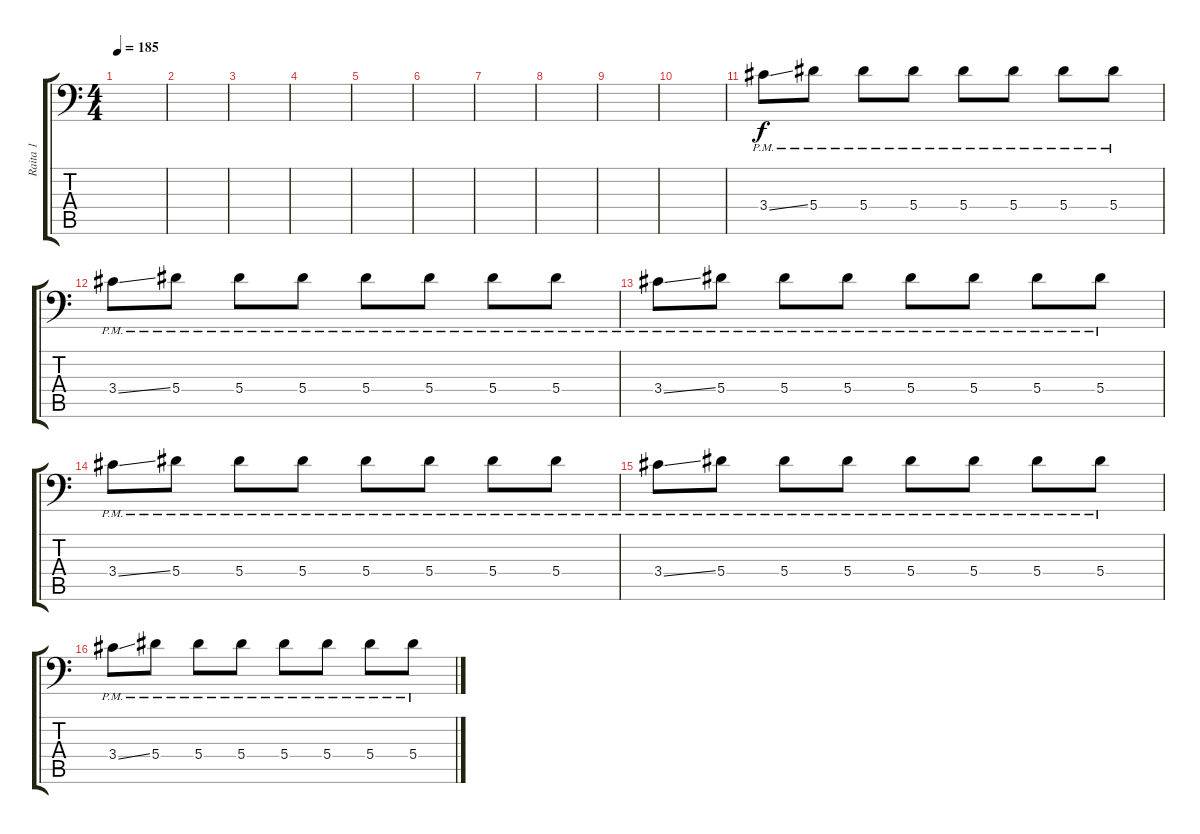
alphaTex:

\track ("Raita 1" "Raita 1") {instrument distortionguitar}
\staff {score tabs}
\tuning (C4 G3 Eb3 Bb2 F2 Bb1) {hide}
\ts (4 4)
\tempo 185
\clef f4
\ks c
|
|
|
|
|
|
|
|
|
|
3.4{ss pm}.8 5.4{pm}.8 5.4{pm}.8 5.4{pm}.8 5.4{pm}.8 5.4{pm}.8 5.4{pm}.8 5.4{pm}.8 |
3.4{ss pm}.8 5.4{pm}.8 5.4{pm}.8 5.4{pm}.8 5.4{pm}.8 5.4{pm}.8 5.4{pm}.8 5.4{pm}.8 |
3.4{ss pm}.8 5.4{pm}.8 5.4{pm}.8 5.4{pm}.8 5.4{pm}.8 5.4{pm}.8 5.4{pm}.8 5.4{pm}.8 |
3.4{ss pm}.8 5.4{pm}.8 5.4{pm}.8 5.4{pm}.8 5.4{pm}.8 5.4{pm}.8 5.4{pm}.8 5.4{pm}.8 |
3.4{ss pm}.8 5.4{pm}.8 5.4{pm}.8 5.4{pm}.8 5.4{pm}.8 5.4{pm}.8 5.4{pm}.8 5.4{pm}.8 |
3.4{ss pm}.8 5.4{pm}.8 5.4{pm}.8 5.4{pm}.8 5.4{pm}.8 5.4{pm}.8 5.4{pm}.8 5.4{pm}.8
